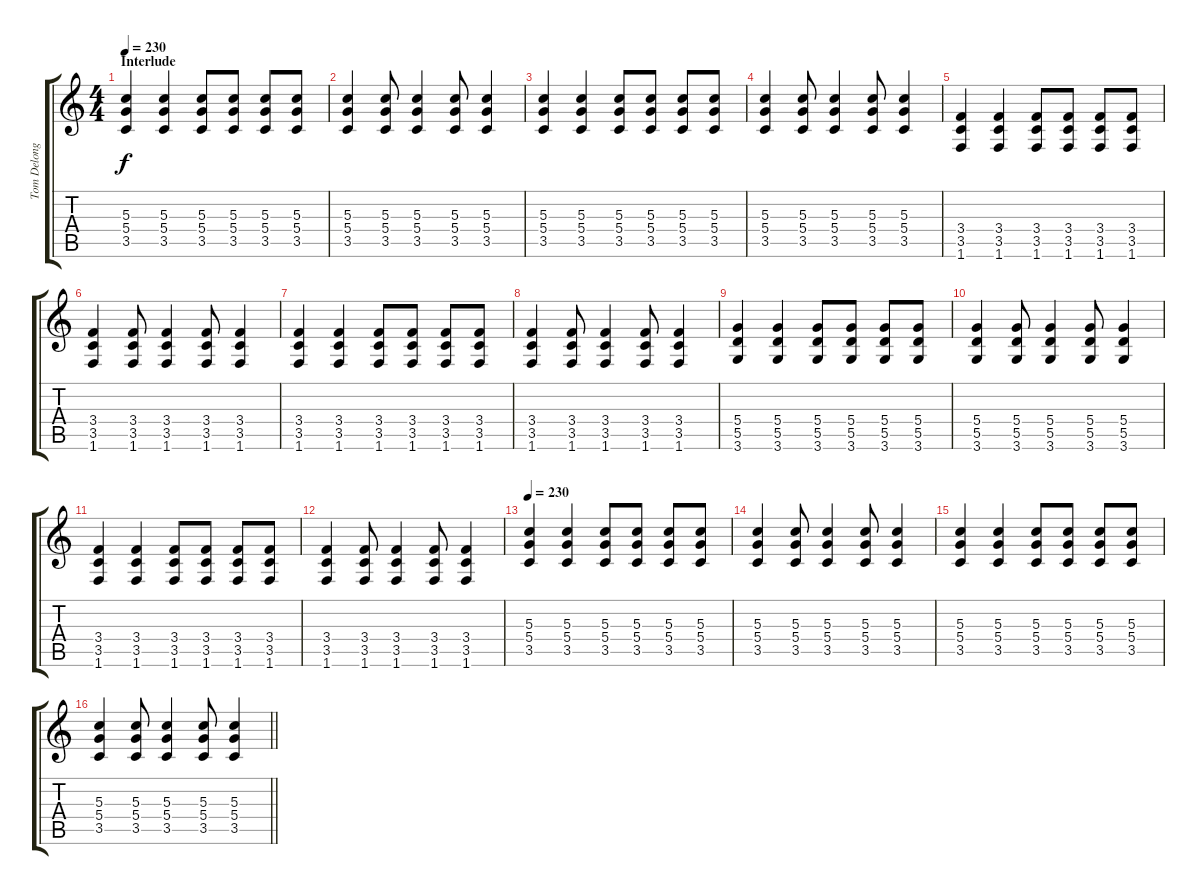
\track ("Tom Delonge - Guitar" "Tom Delong") {instrument distortionguitar}
\staff {score tabs}
\tuning (E4 B3 G3 D3 A2 E2) {hide}
\ts (4 4)
\section ("" "Interlude")
\tempo 230
\clef g2
\ks c
(5.3 5.4 3.5).4{dy f volume 9} (5.3 5.4 3.5).4 (5.3 5.4 3.5).8 (5.3 5.4 3.5).8 (5.3 5.4 3.5).8 (5.3 5.4 3.5).8 |
(5.3 5.4 3.5).4 (5.3 5.4 3.5).8 (5.3 5.4 3.5).4 (5.3 5.4 3.5).8 (5.3 5.4 3.5).4 |
(5.3 5.4 3.5).4 (5.3 5.4 3.5).4 (5.3 5.4 3.5).8 (5.3 5.4 3.5).8 (5.3 5.4 3.5).8 (5.3 5.4 3.5).8 |
(5.3 5.4 3.5).4 (5.3 5.4 3.5).8 (5.3 5.4 3.5).4 (5.3 5.4 3.5).8 (5.3 5.4 3.5).4 |
(3.4 3.5 1.6).4 (3.4 3.5 1.6).4 (3.4 3.5 1.6).8 (3.4 3.5 1.6).8 (3.4 3.5 1.6).8 (3.4 3.5 1.6).8 |
(3.4 3.5 1.6).4 (3.4 3.5 1.6).8 (3.4 3.5 1.6).4 (3.4 3.5 1.6).8 (3.4 3.5 1.6).4 |
(3.4 3.5 1.6).4 (3.4 3.5 1.6).4 (3.4 3.5 1.6).8 (3.4 3.5 1.6).8 (3.4 3.5 1.6).8 (3.4 3.5 1.6).8 |
(3.4 3.5 1.6).4 (3.4 3.5 1.6).8 (3.4 3.5 1.6).4 (3.4 3.5 1.6).8 (3.4 3.5 1.6).4 |
(5.4 5.5 3.6).4 (5.4 5.5 3.6).4 (5.4 5.5 3.6).8 (5.4 5.5 3.6).8 (5.4 5.5 3.6).8 (5.4 5.5 3.6).8 |
(5.4 5.5 3.6).4 (5.4 5.5 3.6).8 (5.4 5.5 3.6).4 (5.4 5.5 3.6).8 (5.4 5.5 3.6).4 |
(3.4 3.5 1.6).4 (3.4 3.5 1.6).4 (3.4 3.5 1.6).8 (3.4 3.5 1.6).8 (3.4 3.5 1.6).8 (3.4 3.5 1.6).8 |
(3.4 3.5 1.6).4 (3.4 3.5 1.6).8 (3.4 3.5 1.6).4 (3.4 3.5 1.6).8 (3.4 3.5 1.6).4 |
\tempo 230
(5.3 5.4 3.5).4{volume 9} (5.3 5.4 3.5).4 (5.3 5.4 3.5).8 (5.3 5.4 3.5).8 (5.3 5.4 3.5).8 (5.3 5.4 3.5).8 |
(5.3 5.4 3.5).4 (5.3 5.4 3.5).8 (5.3 5.4 3.5).4 (5.3 5.4 3.5).8 (5.3 5.4 3.5).4 |
(5.3 5.4 3.5).4 (5.3 5.4 3.5).4 (5.3 5.4 3.5).8 (5.3 5.4 3.5).8 (5.3 5.4 3.5).8 (5.3 5.4 3.5).8 |
\barLineRight lightlight
(5.3 5.4 3.5).4 (5.3 5.4 3.5).8 (5.3 5.4 3.5).4 (5.3 5.4 3.5).8 (5.3 5.4 3.5).4
